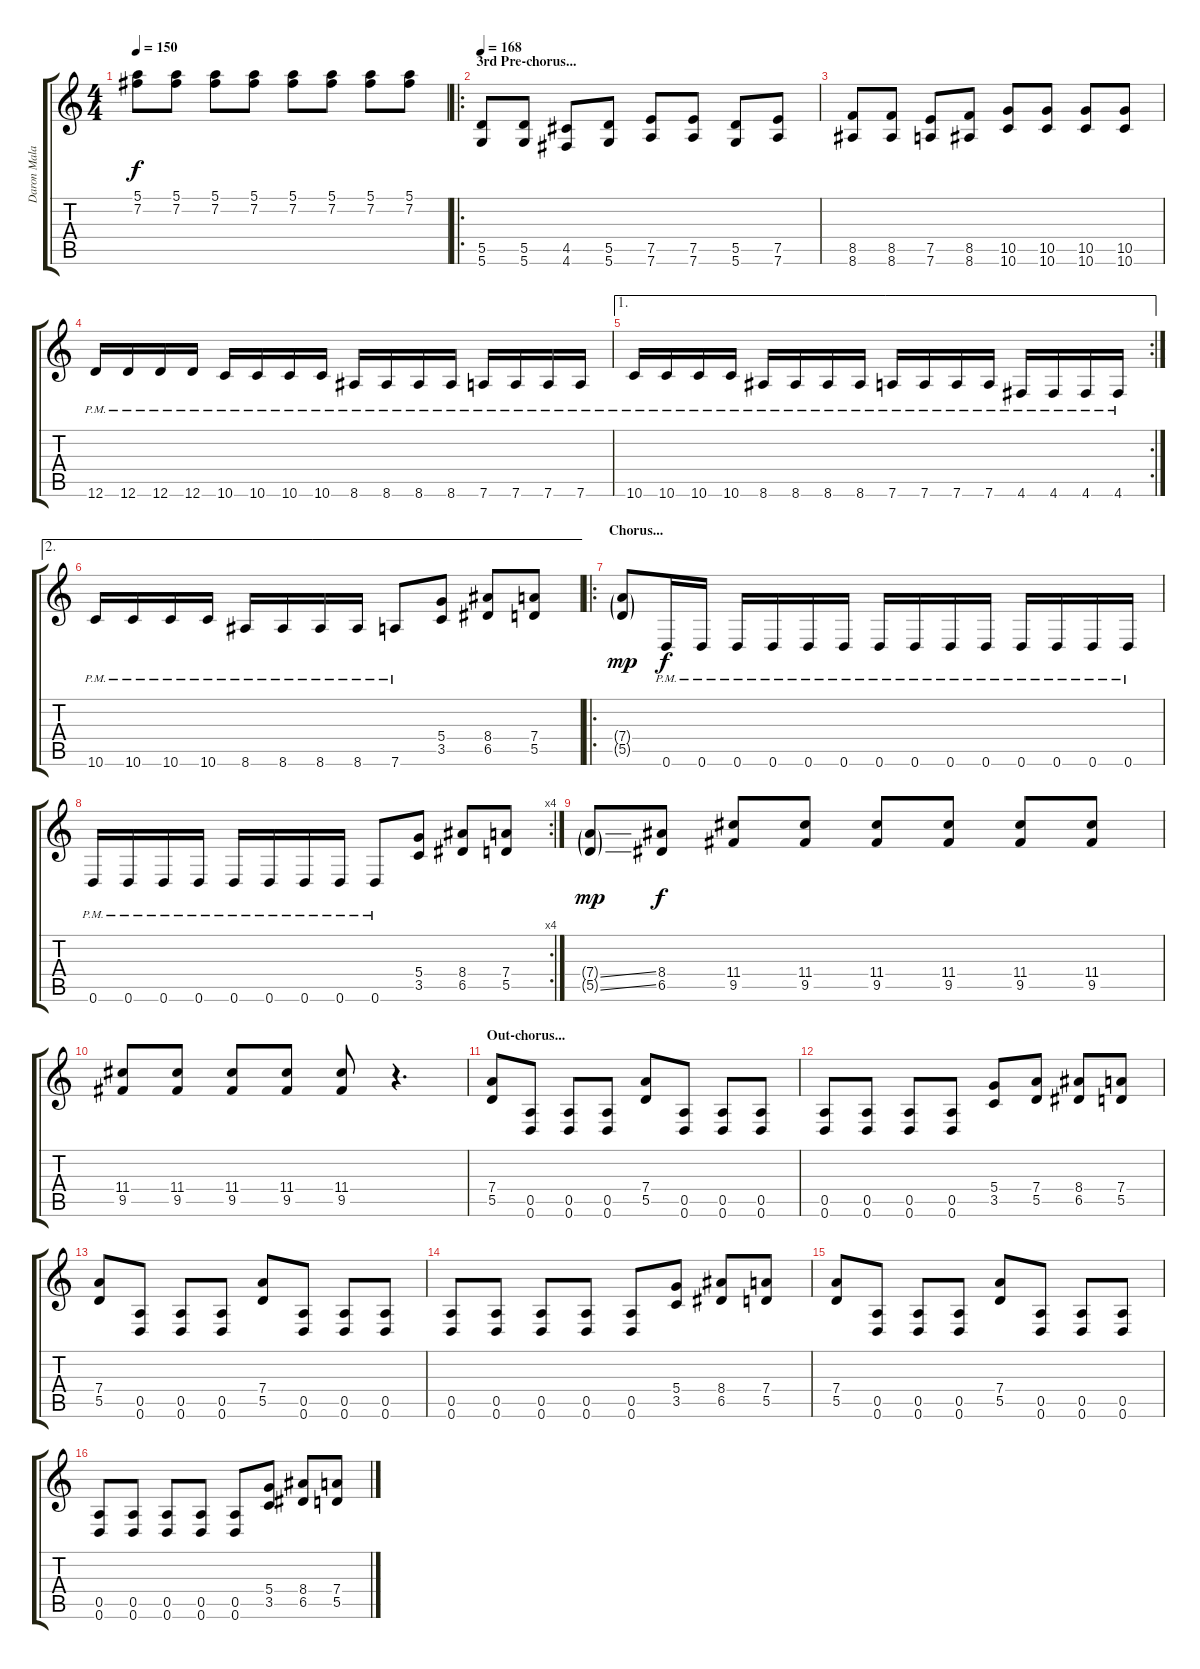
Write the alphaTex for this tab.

\track ("Daron Malakian (Feedback)" "Daron Mala") {instrument overdrivenguitar}
\staff {score tabs}
\tuning (E4 B3 G3 D3 A2 D2) {hide}
\ts (4 4)
\tempo 150
\clef g2
\ks c
(5.1 7.2).8{dy f} (5.1 7.2).8 (5.1 7.2).8 (5.1 7.2).8 (5.1 7.2).8 (5.1 7.2).8 (5.1 7.2).8 (5.1 7.2).8 |
\ro
\section ("" "3rd Pre-chorus...")
\tempo 168
(5.5 5.6).8{instrument overdrivenguitar} (5.5 5.6).8 (4.5 4.6).8 (5.5 5.6).8 (7.5 7.6).8 (7.5 7.6).8 (5.5 5.6).8 (7.5 7.6).8 |
(8.5 8.6).8 (8.5 8.6).8 (7.5 7.6).8 (8.5 8.6).8 (10.5 10.6).8 (10.5 10.6).8 (10.5 10.6).8 (10.5 10.6).8 |
12.6{pm}.16 12.6{pm}.16 12.6{pm}.16 12.6{pm}.16 10.6{pm}.16 10.6{pm}.16 10.6{pm}.16 10.6{pm}.16 8.6{pm}.16 8.6{pm}.16 8.6{pm}.16 8.6{pm}.16 7.6{pm}.16 7.6{pm}.16 7.6{pm}.16 7.6{pm}.16 |
\ae 1
\rc 2
10.6{pm}.16 10.6{pm}.16 10.6{pm}.16 10.6{pm}.16 8.6{pm}.16 8.6{pm}.16 8.6{pm}.16 8.6{pm}.16 7.6{pm}.16 7.6{pm}.16 7.6{pm}.16 7.6{pm}.16 4.6{pm}.16 4.6{pm}.16 4.6{pm}.16 4.6{pm}.16 |
\ae 2
10.6{pm}.16 10.6{pm}.16 10.6{pm}.16 10.6{pm}.16 8.6{pm}.16 8.6{pm}.16 8.6{pm}.16 8.6{pm}.16 7.6{pm}.8 (5.4 3.5).8 (8.4 6.5).8 (7.4 5.5).8 |
\ro
\section ("" "Chorus...")
(7.4{g} 5.5{g}).8{dy mp} 0.6{pm}.16{dy f} 0.6{pm}.16 0.6{pm}.16 0.6{pm}.16 0.6{pm}.16 0.6{pm}.16 0.6{pm}.16 0.6{pm}.16 0.6{pm}.16 0.6{pm}.16 0.6{pm}.16 0.6{pm}.16 0.6{pm}.16 0.6{pm}.16 |
\rc 4
0.6{pm}.16 0.6{pm}.16 0.6{pm}.16 0.6{pm}.16 0.6{pm}.16 0.6{pm}.16 0.6{pm}.16 0.6{pm}.16 0.6{pm}.8 (5.4 3.5).8 (8.4 6.5).8 (7.4 5.5).8 |
(7.4{ss g} 5.5{ss g}).8{dy mp} (8.4 6.5).8{dy f} (11.4 9.5).8 (11.4 9.5).8 (11.4 9.5).8 (11.4 9.5).8 (11.4 9.5).8 (11.4 9.5).8 |
(11.4 9.5).8 (11.4 9.5).8 (11.4 9.5).8 (11.4 9.5).8 (11.4 9.5).8 r.4{d} |
\section ("" "Out-chorus...")
(7.4 5.5).8{instrument overdrivenguitar} (0.5 0.6).8 (0.5 0.6).8 (0.5 0.6).8 (7.4 5.5).8 (0.5 0.6).8 (0.5 0.6).8 (0.5 0.6).8 |
(0.5 0.6).8 (0.5 0.6).8 (0.5 0.6).8 (0.5 0.6).8 (5.4 3.5).8 (7.4 5.5).8 (8.4 6.5).8 (7.4 5.5).8 |
(7.4 5.5).8 (0.5 0.6).8 (0.5 0.6).8 (0.5 0.6).8 (7.4 5.5).8 (0.5 0.6).8 (0.5 0.6).8 (0.5 0.6).8 |
(0.5 0.6).8 (0.5 0.6).8 (0.5 0.6).8 (0.5 0.6).8 (0.5 0.6).8 (5.4 3.5).8 (8.4 6.5).8 (7.4 5.5).8 |
(7.4 5.5).8 (0.5 0.6).8 (0.5 0.6).8 (0.5 0.6).8 (7.4 5.5).8 (0.5 0.6).8 (0.5 0.6).8 (0.5 0.6).8 |
(0.5 0.6).8 (0.5 0.6).8 (0.5 0.6).8 (0.5 0.6).8 (0.5 0.6).8 (5.4 3.5).8 (8.4 6.5).8 (7.4 5.5).8
